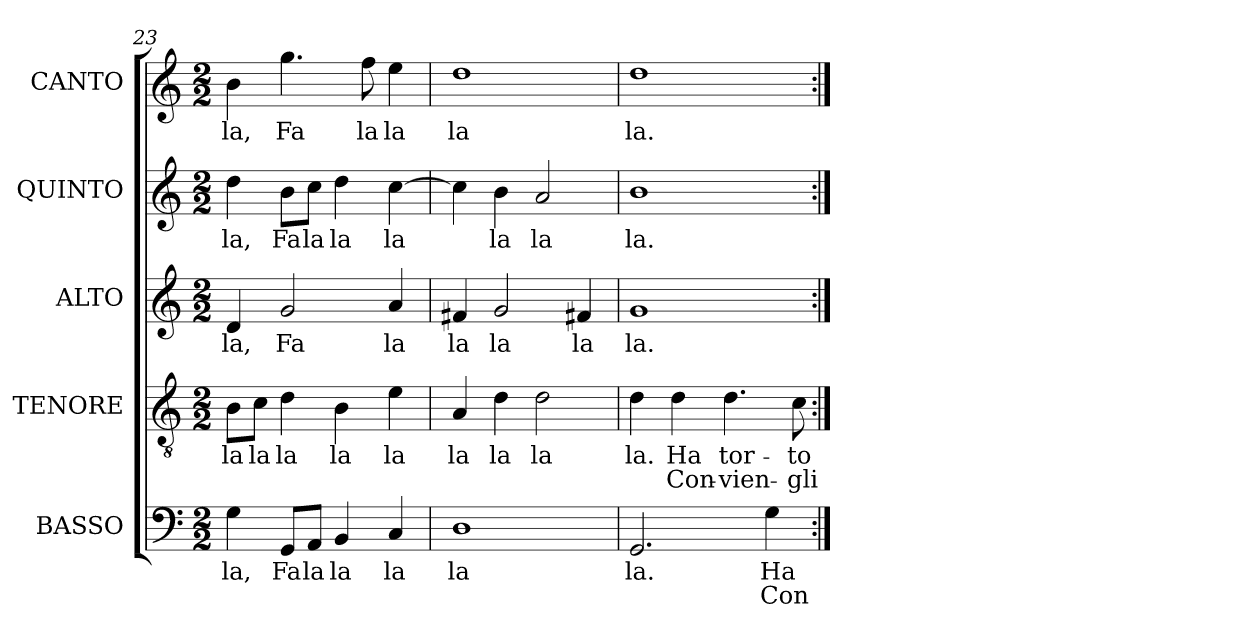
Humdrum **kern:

**kern	**text	**text	**kern	**text	**text	**kern	**text	**kern	**text	**kern	**text
*part5	*part5	*part5	*part4	*part4	*part4	*part3	*part3	*part2	*part2	*part1	*part1
*staff5	*staff5	*staff5	*staff4	*staff4	*staff4	*staff3	*staff3	*staff2	*staff2	*staff1	*staff1
*I"BASSO	*	*	*I"TENORE	*	*	*I"ALTO	*	*I"QUINTO	*	*I"CANTO	*
*I'B	*	*	*I'T	*	*	*I'A	*	*	*	*	*
*clefF4	*	*	*clefGv2	*	*	*clefG2	*	*clefG2	*	*clefG2	*
*	*	*	*ITrd7c12	*	*	*	*	*	*	*	*
*k[]	*	*	*k[]	*	*	*k[]	*	*k[]	*	*k[]	*
*C:	*	*	*C:	*	*	*C:	*	*C:	*	*C:	*
*M2/2	*	*	*M2/2	*	*	*M2/2	*	*M2/2	*	*M2/2	*
=23	=23	=23	=23	=23	=23	=23	=23	=23	=23	=23	=23
!	!LO:LY:b:color=#000000	!	!	!	!	!	!	!	!	!	!
!	!	!	!	!LO:LY:b:color=#000000	!	!	!	!	!	!	!
!	!	!	!	!	!	!	!LO:LY:b:color=#000000	!	!	!	!
!	!	!	!	!	!	!	!	!	!LO:LY:b:color=#000000	!	!
!	!	!	!	!	!	!	!	!	!	!	!LO:LY:b:color=#000000
4Gi\	la,	.	8BBi\L	la	.	4di/	la,	4ddi\	la,	4bi\	la,
!	!	!	!	!LO:LY:b:color=#000000	!	!	!	!	!	!	!
.	.	.	8Ci\J	la	.	.	.	.	.	.	.
!	!LO:LY:b:color=#000000	!	!	!	!	!	!	!	!	!	!
!	!	!	!	!LO:LY:b:color=#000000	!	!	!	!	!	!	!
!	!	!	!	!	!	!	!LO:LY:b:color=#000000	!	!	!	!
!	!	!	!	!	!	!	!	!	!LO:LY:b:color=#000000	!	!
!	!	!	!	!	!	!	!	!	!	!	!LO:LY:b:color=#000000
8GGi/L	Fa	.	4Di\	la	.	2gi/	Fa	8bi\L	Fa	4.ggi\	Fa
!	!LO:LY:b:color=#000000	!	!	!	!	!	!	!	!	!	!
!	!	!	!	!	!	!	!	!	!LO:LY:b:color=#000000	!	!
8AAi/J	la	.	.	.	.	.	.	8cci\J	la	.	.
!	!LO:LY:b:color=#000000	!	!	!	!	!	!	!	!	!	!
!	!	!	!	!LO:LY:b:color=#000000	!	!	!	!	!	!	!
!	!	!	!	!	!	!	!	!	!LO:LY:b:color=#000000	!	!
4BBi/	la	.	4BBi\	la	.	.	.	4ddi\	la	.	.
!	!	!	!	!	!	!	!	!	!	!	!LO:LY:b:color=#000000
.	.	.	.	.	.	.	.	.	.	8ffi\	la
!	!LO:LY:b:color=#000000	!	!	!	!	!	!	!	!	!	!
!	!	!	!	!LO:LY:b:color=#000000	!	!	!	!	!	!	!
!	!	!	!	!	!	!	!LO:LY:b:color=#000000	!	!	!	!
!	!	!	!	!	!	!	!	!	!LO:LY:b:color=#000000	!	!
!	!	!	!	!	!	!	!	!	!	!	!LO:LY:b:color=#000000
4Ci/	la	.	4Ei\	la	.	4ai/	la	[>4cci\	la	4eei\	la
=24	=24	=24	=24	=24	=24	=24	=24	=24	=24	=24	=24
!	!LO:LY:b:color=#000000	!	!	!	!	!	!	!	!	!	!
!	!	!	!	!LO:LY:b:color=#000000	!	!	!	!	!	!	!
!	!	!	!	!	!	!	!LO:LY:b:color=#000000	!	!	!	!
!	!	!	!	!	!	!	!	!	!	!	!LO:LY:b:color=#000000
1Di	la	.	4AAi/	la	.	4f#Xi/	la	4cci\]	.	1ddi	la
!	!	!	!	!LO:LY:b:color=#000000	!	!	!	!	!	!	!
!	!	!	!	!	!	!	!LO:LY:b:color=#000000	!	!	!	!
!	!	!	!	!	!	!	!	!	!LO:LY:b:color=#000000	!	!
.	.	.	4Di\	la	.	2gi/	la	4bi\	la	.	.
!	!	!	!	!LO:LY:b:color=#000000	!	!	!	!	!	!	!
!	!	!	!	!	!	!	!	!	!LO:LY:b:color=#000000	!	!
.	.	.	2Di\	la	.	.	.	2ai/	la	.	.
!	!	!	!	!	!	!	!LO:LY:b:color=#000000	!	!	!	!
.	.	.	.	.	.	4f#Xi/	la	.	.	.	.
=25	=25	=25	=25	=25	=25	=25	=25	=25	=25	=25	=25
!	!LO:LY:b:color=#000000	!	!	!	!	!	!	!	!	!	!
!	!	!	!	!LO:LY:b:color=#000000	!	!	!	!	!	!	!
!	!	!	!	!	!	!	!LO:LY:b:color=#000000	!	!	!	!
!	!	!	!	!	!	!	!	!	!LO:LY:b:color=#000000	!	!
!	!	!	!	!	!	!	!	!	!	!	!LO:LY:b:color=#000000
2.GGi/	la.	.	4Di\	la.	.	1gi	la.	1bi	la.	1ddi	la.
!	!	!	!	!LO:LY:b:color=#000000	!LO:LY:b:color=#000000	!	!	!	!	!	!
.	.	.	4Di\	Ha	Con-	.	.	.	.	.	.
!	!	!	!	!LO:LY:b:color=#000000	!LO:LY:b:color=#000000	!	!	!	!	!	!
.	.	.	4.Di\	tor-	-vien-	.	.	.	.	.	.
!	!LO:LY:b:color=#000000	!LO:LY:b:color=#000000	!	!	!	!	!	!	!	!	!
4Gi\	Ha	Con -	.	.	.	.	.	.	.	.	.
!	!	!	!	!LO:LY:b:color=#000000	!LO:LY:b:color=#000000	!	!	!	!	!	!
.	.	.	8Ci\	-to	-gli	.	.	.	.	.	.
=:|!	=:|!	=:|!	=:|!	=:|!	=:|!	=:|!	=:|!	=:|!	=:|!	=:|!	=:|!
*-	*-	*-	*-	*-	*-	*-	*-	*-	*-	*-	*-
